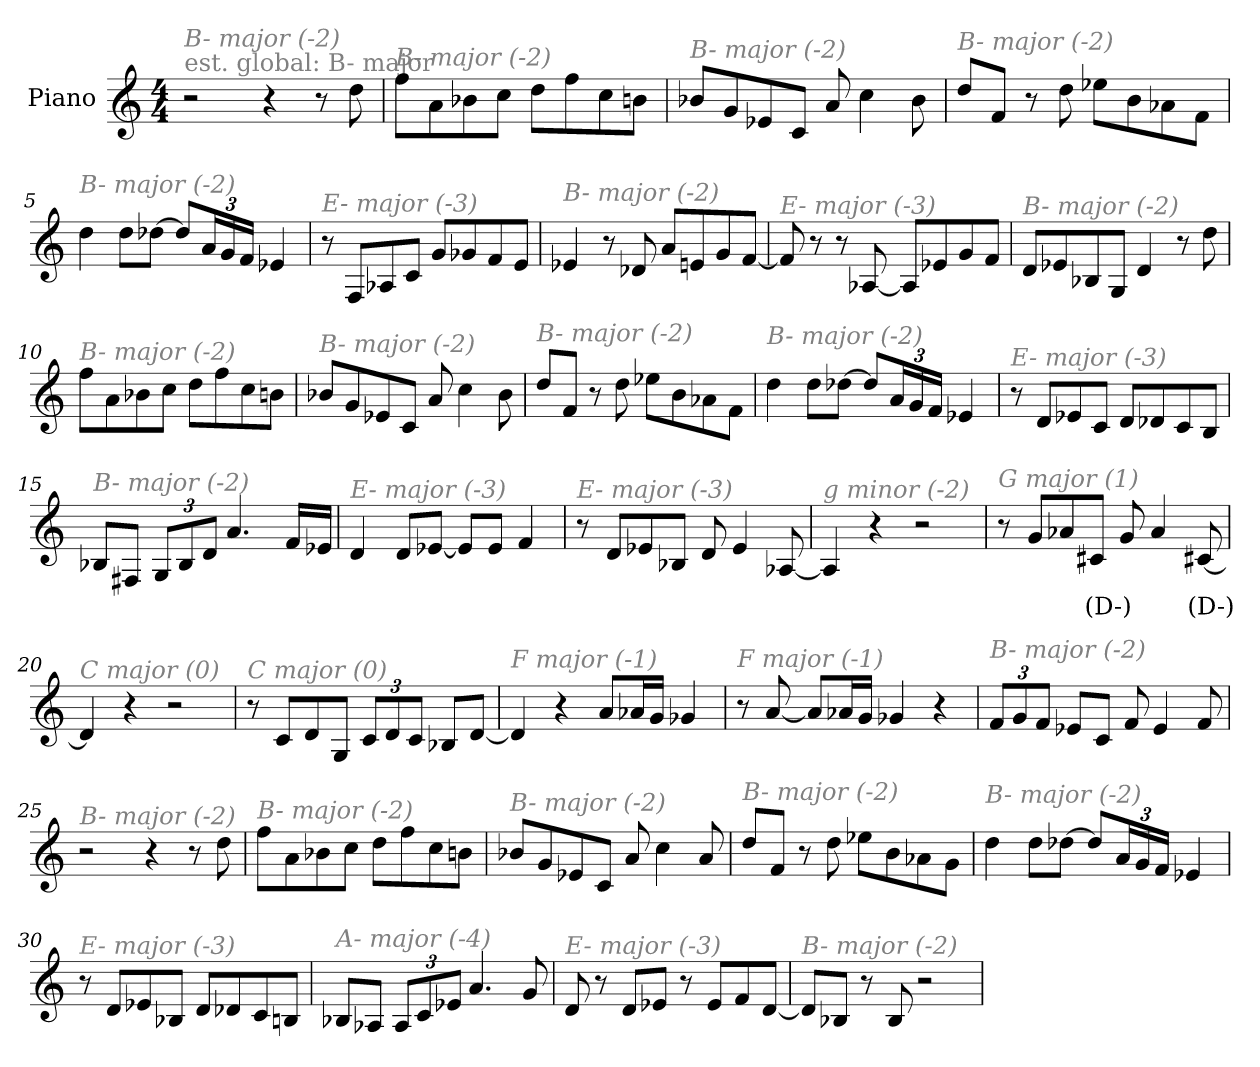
**kern	**text
*part1	*part1
*staff1	*staff1
*I"Piano	*
*I'Pno	*
*clefG2	*
*k[]	*
*M4/4	*
*MM326	*
=1	=1
!LO:TX:a:color=#808080:t=est. global&colon; B- major	!
!LO:TX:i:color=#808080:t=B- major (-2)	!
2r	.
4r	.
8r	.
8dd\	.
=2	=2
!LO:TX:i:color=#808080:t=B- major (-2)	!
8ff\L	.
8a\	.
8b-X\	.
8cc\J	.
8dd\L	.
8ff\	.
8cc\	.
8bn\J	.
=3	=3
!LO:TX:i:color=#808080:t=B- major (-2)	!
8b-X/L	.
8g/	.
8e-X/	.
8c/J	.
8a/	.
4cc\	.
8b-\	.
=4	=4
!LO:TX:i:color=#808080:t=B- major (-2)	!
8dd/L	.
8f/J	.
8r	.
8dd\	.
8ee-X\L	.
8b\	.
8a-X\	.
8f\J	.
!!LO:LB:g=z
=5	=5
!LO:TX:i:color=#808080:t=B- major (-2)	!
4dd\	.
8dd\L	.
[8dd-X\J	.
8dd-/L]	.
*Xbrackettup	*
24a/L	.
24g/	.
24f/JJ	.
4e-X/	.
=6	=6
!LO:TX:i:color=#808080:t=E- major (-3)	!
8r	.
8F/L	.
8A-X/	.
8c/J	.
8g/L	.
8g-X/	.
8f/	.
8e/J	.
=7	=7
!LO:TX:i:color=#808080:t=B- major (-2)	!
4e-X/	.
8r	.
8d-X/	.
8a/L	.
8en/	.
8g/	.
[8f/J	.
=8	=8
!LO:TX:i:color=#808080:t=E- major (-3)	!
8f/]	.
8r	.
8r	.
[8A-X/	.
8A-/L]	.
8e-X/	.
8g/	.
8f/J	.
!!LO:LB:g=z
=9	=9
!LO:TX:i:color=#808080:t=B- major (-2)	!
8d/L	.
8e-X/	.
8B-X/	.
8G/J	.
4d/	.
8r	.
8dd\	.
=10	=10
!LO:TX:i:color=#808080:t=B- major (-2)	!
8ff\L	.
8a\	.
8b-X\	.
8cc\J	.
8dd\L	.
8ff\	.
8cc\	.
8bn\J	.
=11	=11
!LO:TX:i:color=#808080:t=B- major (-2)	!
8b-X/L	.
8g/	.
8e-X/	.
8c/J	.
8a/	.
4cc\	.
8b-\	.
=12	=12
!LO:TX:i:color=#808080:t=B- major (-2)	!
8dd/L	.
8f/J	.
8r	.
8dd\	.
8ee-X\L	.
8b\	.
8a-X\	.
8f\J	.
!!LO:LB:g=z
=13	=13
!LO:TX:i:color=#808080:t=B- major (-2)	!
4dd\	.
8dd\L	.
[8dd-X\J	.
8dd-/L]	.
24a/L	.
24g/	.
24f/JJ	.
4e-X/	.
=14	=14
!LO:TX:i:color=#808080:t=E- major (-3)	!
8r	.
8d/L	.
8e-X/	.
8c/J	.
8d/L	.
8d-X/	.
8c/	.
8B/J	.
=15	=15
!LO:TX:i:color=#808080:t=B- major (-2)	!
8B-X/L	.
8F#X/J	.
12G/L	.
12B-/	.
12d/J	.
4.a/	.
16f/LL	.
16e-X/JJ	.
=16	=16
!LO:TX:i:color=#808080:t=E- major (-3)	!
4d/	.
8d/L	.
[8e-X/J	.
8e-/L]	.
8e-/J	.
4f/	.
!!LO:LB:g=z
=17	=17
!LO:TX:i:color=#808080:t=E- major (-3)	!
8r	.
8d/L	.
8e-X/	.
8B-X/J	.
8d/	.
4e-/	.
[8A-X/	.
=18	=18
!LO:TX:i:color=#808080:t=g minor (-2)	!
4A-/]	.
4r	.
2r	.
=19	=19
!LO:TX:i:color=#808080:t=G major (1)	!
8r	.
8g/L	.
8a-X/	.
8c#Xi/J	(D-)
8g/	.
4a-/	.
[8c#Xi/	(D-)
=20	=20
!LO:TX:i:color=#808080:t=C major (0)	!
4d-/]	.
4r	.
2r	.
=21	=21
!LO:TX:i:color=#808080:t=C major (0)	!
8r	.
8c/L	.
8d/	.
8G/J	.
12c/L	.
12d/	.
12c/J	.
8B-X/L	.
[8d/J	.
!!LO:LB:g=z
=22	=22
!LO:TX:i:color=#808080:t=F major (-1)	!
4d/]	.
4r	.
8a/L	.
16a-X/L	.
16g/JJ	.
4g-X/	.
=23	=23
!LO:TX:i:color=#808080:t=F major (-1)	!
8r	.
[8a/	.
8a/L]	.
16a-X/L	.
16g/JJ	.
4g-X/	.
4r	.
=24	=24
!LO:TX:i:color=#808080:t=B- major (-2)	!
12f/L	.
12g/	.
12f/J	.
8e-X/L	.
8c/J	.
8f/	.
4e-/	.
8f/	.
=25	=25
!LO:TX:i:color=#808080:t=B- major (-2)	!
2r	.
4r	.
8r	.
8dd\	.
!!LO:LB:g=z
=26	=26
!LO:TX:i:color=#808080:t=B- major (-2)	!
8ff\L	.
8a\	.
8b-X\	.
8cc\J	.
8dd\L	.
8ff\	.
8cc\	.
8bn\J	.
=27	=27
!LO:TX:i:color=#808080:t=B- major (-2)	!
8b-X/L	.
8g/	.
8e-X/	.
8c/J	.
8a/	.
4cc\	.
8a/	.
=28	=28
!LO:TX:i:color=#808080:t=B- major (-2)	!
8dd/L	.
8f/J	.
8r	.
8dd\	.
8ee-X\L	.
8b\	.
8a-X\	.
8g\J	.
=29	=29
!LO:TX:i:color=#808080:t=B- major (-2)	!
4dd\	.
8dd\L	.
[8dd-X\J	.
8dd-/L]	.
24a/L	.
24g/	.
24f/JJ	.
4e-X/	.
!!LO:LB:g=z
=30	=30
!LO:TX:i:color=#808080:t=E- major (-3)	!
8r	.
8d/L	.
8e-X/	.
8B-X/J	.
8d/L	.
8d-X/	.
8c/	.
8Bn/J	.
=31	=31
!LO:TX:i:color=#808080:t=A- major (-4)	!
8B-X/L	.
8A-X/J	.
12A-/L	.
12c/	.
12e-X/J	.
4.a/	.
8g/	.
=32	=32
!LO:TX:i:color=#808080:t=E- major (-3)	!
8d/	.
8r	.
8d/L	.
8e-X/J	.
8r	.
8e-/L	.
8f/	.
[8d/J	.
=33	=33
!LO:TX:i:color=#808080:t=B- major (-2)	!
8d/L]	.
8B-X/J	.
8r	.
8B-/	.
2r	.
=	=
*-	*-
